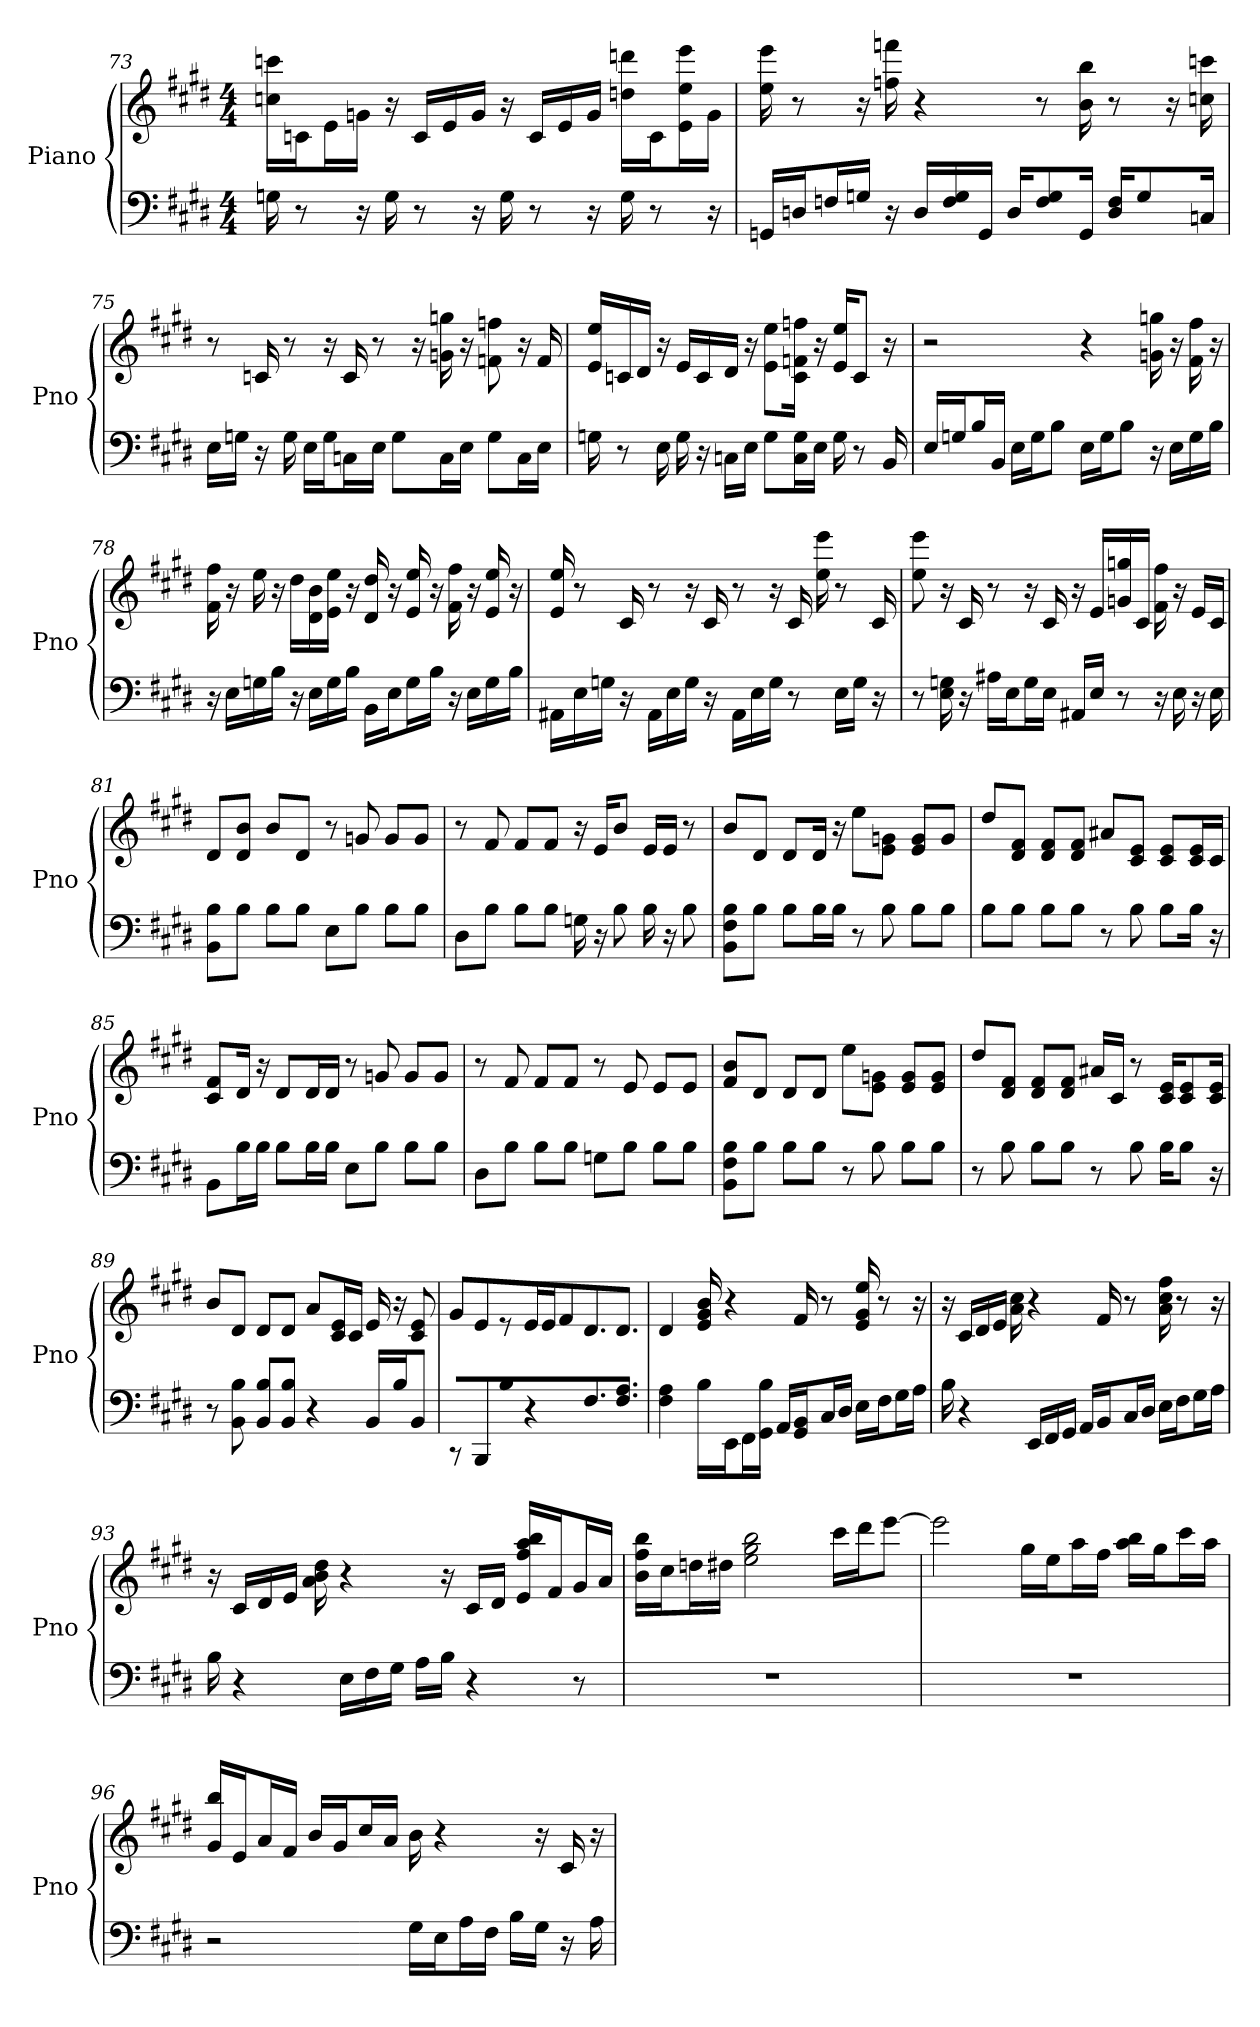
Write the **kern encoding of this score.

**kern	**kern
*part1	*part1
*staff2	*staff1
*I"Piano	*
*I'Pno	*
*clefF4	*clefG2
*k[f#c#g#d#]	*k[f#c#g#d#]
*E:	*E:
*M4/4	*M4/4
=73	=73
16G	16ccc\ 16cc\LL
8r	16c\J
.	16e\L
16r	16g\JJ
16G	16r
8r	16c/LL
.	16e/
16r	16g/JJ
16G	16r
8r	16c/LL
.	16e/
16r	16g/JJ
16G	16ddd\ 16dd\LL
8r	16c\J
.	16e\ 16eee\ 16ee\L
16r	16g\JJ
=74	=74
16GG/LL	16ee 16eee
16D/J	8r
16F/L	.
16G/JJ	16r
16r	16ff 16fff
16D/LL	4r
16F/ 16G/	.
16GG/JJ	.
16D/KL	.
8F/ 8G/	8r
16GG/Jk	16bb 16b
16D/ 16F/KL	8r
8G/	.
.	16r
16C/Jk	16cc 16ccc
=75	=75
16E\LL	8r
16G\JJ	.
16r	16c
16G	8r
16E\LL	.
16G\J	16r
16C\L	16c
16E\JJ	8r
8G\L	.
.	16r
16C\L	16gg 16g
16E\JJ	16r
8G\L	8f 8ff
16C\L	16r
16E\JJ	16f
=76	=76
16G	16ee/ 16e/LL
8r	16c/
.	16d#/JJ
16E	16r
16G	16e/LL
16r	16c/
16C\LL	16d#/JJ
16E\JJ	16r
8G\L	8e\ 8ee\L
16C\ 16G\L	16f\ 16c\ 16ff\Jk
16E\JJ	16r
16G	16e/ 16ee/KL
8r	8c/J
16BB	16r
=77	=77
16E/LL	2r
16G/J	.
16B/L	.
16BB/JJ	.
16E\LL	.
16G\J	.
8B\J	.
16E\LL	4r
16G\J	.
8B\J	.
16r	16gg 16g
16E\LL	16r
16G\	16f# 16ff#
16B\JJ	16r
=78	=78
16r	16f# 16ff#
16E\LL	16r
16G\	16ee
16B\JJ	16r
16r	16dd#\LL
16E\LL	16d#\ 16b\
16G\	16e\ 16ee\JJ
16B\JJ	16r
16BB\LL	16dd# 16d#
16E\J	16r
16G\L	16e 16ee
16B\JJ	16r
16r	16ff# 16f#
16E\LL	16r
16G\	16e 16ee
16B\JJ	16r
=79	=79
16AA#\LL	16ee 16e
16E\	8r
16G\JJ	.
16r	16c#
16AA#\LL	8r
16E\	.
16G\JJ	16r
16r	16c#
16AA#\LL	8r
16E\	.
16G\JJ	16r
8r	16c#
.	16eee 16ee
16E\LL	8r
16G\JJ	.
16r	16c#
=80	=80
8r	8eee 8ee
16E 16G	16r
16r	16c#
16A#\LL	8r
16E\J	.
16G\L	16r
16E\JJ	16c#
16AA#/LL	16r
16E/JJ	16e/LL
8r	16gg/ 16g/
.	16c#/JJ
16r	16ff# 16f#
16E	16r
16r	16e/LL
16E	16c#/JJ
=81	=81
8B\ 8BB\L	8d#/L
8B\J	8d#/ 8b/J
8B\L	8b/L
8B\J	8d#/J
8E\L	8r
8B\J	8g
8B\L	8g/L
8B\J	8g/J
=82	=82
8D#\L	8r
8B\J	8f#
8B\L	8f#/L
8B\J	8f#/J
16G	16r
16r	16e/KL
8B	8b/J
16B	16e/LL
16r	16e/JJ
8B	8r
=83	=83
8BB\ 8F#\ 8B\L	8b/L
8B\J	8d#/J
8B\L	8d#/L
16B\L	16d#/Jk
16B\JJ	16r
8r	8ee\L
8B	8e\ 8g\J
8B\L	8e/ 8g/L
8B\J	8g/J
=84	=84
8B\L	8dd#/L
8B\J	8f#/ 8d#/J
8B\L	8f#/ 8d#/L
8B\J	8d#/ 8f#/J
8r	8a#/L
8B	8e/ 8c#/J
8B\L	8e/ 8c#/L
16B\Jk	16e/ 16c#/L
16r	16c#/JJ
=85	=85
8BB\L	8c#/ 8f#/L
16B\L	16d#/Jk
16B\JJ	16r
8B\L	8d#/L
16B\L	16d#/L
16B\JJ	16d#/JJ
8E\L	8r
8B\J	8g
8B\L	8g/L
8B\J	8g/J
=86	=86
8D#\L	8r
8B\J	8f#
8B\L	8f#/L
8B\J	8f#/J
8G\L	8r
8B\J	8e
8B\L	8e/L
8B\J	8e/J
=87	=87
8F#\ 8BB\ 8B\L	8f#/ 8b/L
8B\J	8d#/J
8B\L	8d#/L
8B\J	8d#/J
8r	8ee\L
8B	8e\ 8g\J
8B\L	8g/ 8e/L
8B\J	8e/ 8g/J
=88	=88
8r	8dd#/L
8B	8f#/ 8d#/J
8B\L	8f#/ 8d#/L
8B\J	8d#/ 8f#/J
8r	16a#/LL
.	16c#/JJ
8B	8r
16B\KL	16e/ 16c#/KL
8B\J	8e/ 8c#/
16r	16e/ 16c#/Jk
=89	=89
8r	8b/L
8BB 8B	8d#/J
8BB/ 8B/L	8d#/L
8B/ 8BB/J	8d#/J
4r	8a/L
.	16e/ 16c#/L
.	16c#/JJ
16BB/LL	16e
16B/J	16r
8BB/J	8e 8c#
=90	=90
8r	8g#/L
8BBB	8e/J
8B	8r
4r	16e/LL
.	16e/JJ
.	8f#/L
8.F#	8.d#/J
8.F# 8.AJ	8.d#J
=91	=91
4A 4F#	4d#
16B\LL	16g# 16b 16e
16EE\J	4r
16FF#\L	.
16GG#\ 16B\JJ	.
16AA/LL	.
16BB/ 16GG#/J	16f#
16C#/L	8r
16D#/JJ	.
16E\LL	16g# 16ee 16e
16F#\J	8r
16G#\L	.
16A\JJ	16r
=92	=92
16B	16r
4r	16c#/LL
.	16d#/
.	16e/JJ
.	16a 16cc#
16EE/LL	4r
16FF#/	.
16GG#/JJ	.
16AA/LL	.
16BB/J	16f#
16C#/L	8r
16D#/JJ	.
16E\LL	16a 16ff# 16cc#
16F#\J	8r
16G#\L	.
16A\JJ	16r
=93	=93
16B	16r
4r	16c#/LL
.	16d#/
.	16e/JJ
.	16dd# 16a 16b
16E\LL	4r
16F#\	.
16G#\JJ	.
16A\LL	.
16B\JJ	16r
4r	16c#/LL
.	16d#/JJ
.	16e/ 16aa/ 16bb/ 16ff#/LL
.	16f#/J
8r	16g#/L
.	16a/JJ
=94	=94
1r	16bb\ 16ff#\ 16b\LL
.	16cc#\J
.	16dd\L
.	16dd#\JJ
.	2gg# 2bb 2ee
.	16ccc#\LL
.	16ddd#\J
.	[8eee\J
=95	=95
1r	2eee]
.	16gg#\LL
.	16ee\J
.	16aa\L
.	16ff#\JJ
.	16bb\ 16aa\LL
.	16gg#\J
.	16ccc#\L
.	16aa\JJ
=96	=96
2r	16g#/ 16bb/LL
.	16e/J
.	16a/L
.	16f#/JJ
.	16b/LL
.	16g#/J
.	16cc#/L
.	16a/JJ
16G#\LL	16b
16E\J	4r
16A\L	.
16F#\JJ	.
16B\LL	.
16G#\JJ	16r
16r	16c#
16A	16r
=	=
*-	*-
